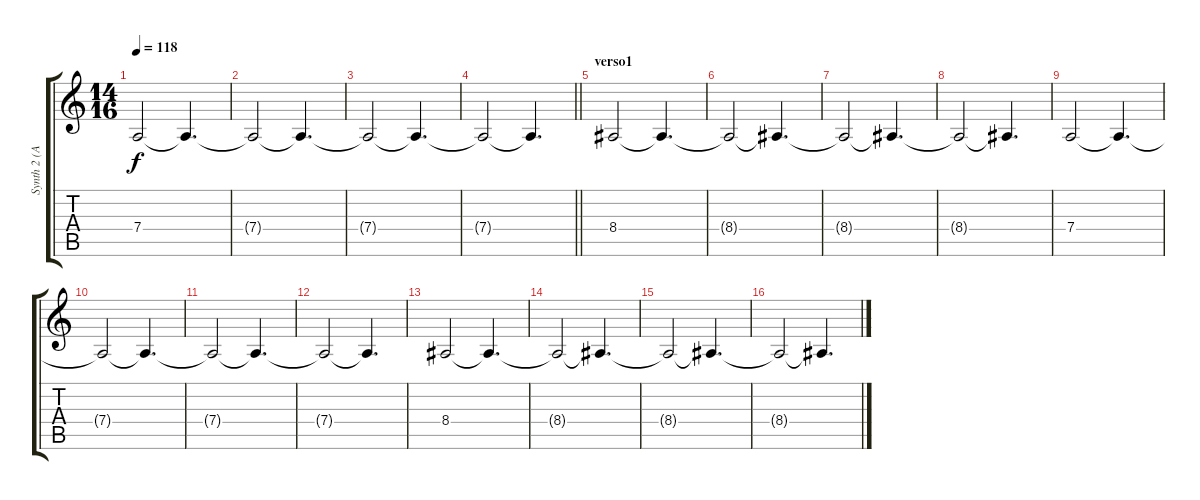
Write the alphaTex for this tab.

\track ("Synth 2 (Ambient sounds)" "Synth 2 (A") {instrument fx6goblins}
\staff {score tabs}
\tuning (E4 B3 G3 D3 A2 E2) {hide}
\ts (14 16)
\tempo 118
\clef g2
\ks c
7.4.2{dy f} 7.4{t}.4{d} |
7.4{t}.2 7.4{t}.4{d} |
7.4{t}.2 7.4{t}.4{d} |
\barLineRight lightlight
7.4{t}.2 7.4{t}.4{d} |
\section ("" "verso1")
8.4.2 8.4{t}.4{d} |
8.4{t}.2 8.4{t}.4{d} |
8.4{t}.2 8.4{t}.4{d} |
8.4{t}.2 8.4{t}.4{d} |
7.4.2 7.4{t}.4{d} |
7.4{t}.2 7.4{t}.4{d} |
7.4{t}.2 7.4{t}.4{d} |
7.4{t}.2 7.4{t}.4{d} |
8.4.2 8.4{t}.4{d} |
8.4{t}.2 8.4{t}.4{d} |
8.4{t}.2 8.4{t}.4{d} |
8.4{t}.2 8.4{t}.4{d}
